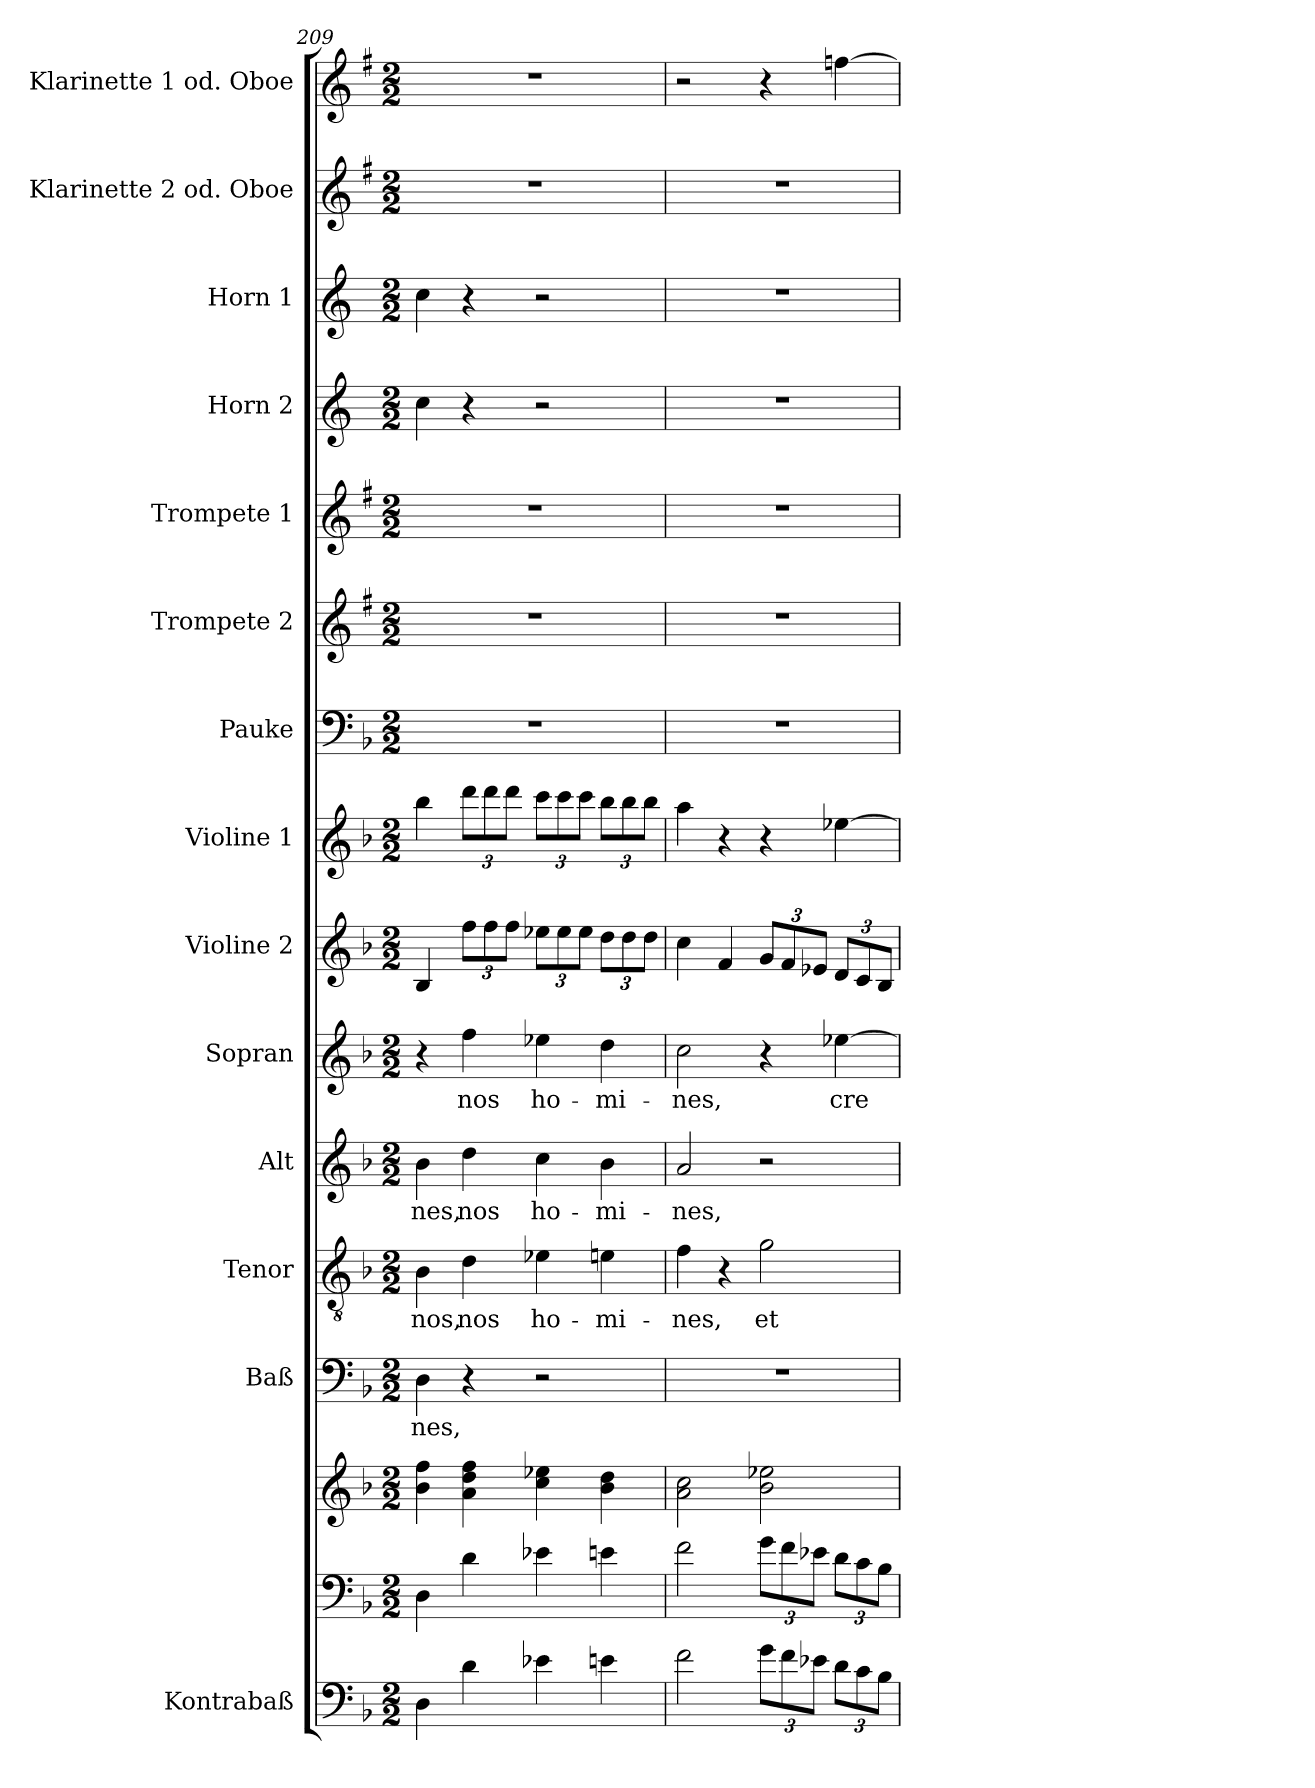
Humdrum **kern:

**kern	**kern	**kern	**kern	**text	**kern	**text	**kern	**text	**kern	**text	**kern	**kern	**kern	**kern	**kern	**kern	**kern	**kern	**kern
*part15	*part14	*part14	*part13	*part13	*part12	*part12	*part11	*part11	*part10	*part10	*part9	*part8	*part7	*part6	*part5	*part4	*part3	*part2	*part1
*staff16	*staff15	*staff14	*staff13	*staff13	*staff12	*staff12	*staff11	*staff11	*staff10	*staff10	*staff9	*staff8	*staff7	*staff6	*staff5	*staff4	*staff3	*staff2	*staff1
*I"Kontrabaß	*	*	*I"Baß	*	*I"Tenor	*	*I"Alt	*	*I"Sopran	*	*I"Violine 2	*I"Violine 1	*I"Pauke	*I"Trompete 2	*I"Trompete 1	*I"Horn 2	*I"Horn 1	*I"Klarinette 2 od. Oboe	*I"Klarinette 1 od. Oboe
*	*	*	*	*	*	*	*	*	*	*	*	*	*	*I'Tpt	*I'Tpt	*I'Hn	*I'Hn	*	*
*clefF4	*clefF4	*clefG2	*clefF4	*	*clefGv2	*	*clefG2	*	*clefG2	*	*clefG2	*clefG2	*clefF4	*clefG2	*clefG2	*clefG2	*clefG2	*clefG2	*clefG2
*ITrd7c12	*	*	*	*	*	*	*	*	*	*	*	*	*	*ITrd1c2	*ITrd1c2	*ITrd4c7	*ITrd4c7	*ITrd1c2	*ITrd1c2
*k[b-]	*k[b-]	*k[b-]	*k[b-]	*	*k[b-]	*	*k[b-]	*	*k[b-]	*	*k[b-]	*k[b-]	*k[b-]	*k[b-]	*k[b-]	*k[b-]	*k[b-]	*k[b-]	*k[b-]
*F:	*F:	*F:	*F:	*	*F:	*	*F:	*	*F:	*	*F:	*F:	*F:	*F:	*F:	*F:	*F:	*F:	*F:
*M2/2	*M2/2	*M2/2	*M2/2	*	*M2/2	*	*M2/2	*	*M2/2	*	*M2/2	*M2/2	*M2/2	*M2/2	*M2/2	*M2/2	*M2/2	*M2/2	*M2/2
=209	=209	=209	=209	=209	=209	=209	=209	=209	=209	=209	=209	=209	=209	=209	=209	=209	=209	=209	=209
!	!	!	!	!LO:LY:b	!	!LO:LY:b	!	!LO:LY:b	!	!	!	!	!	!	!	!	!	!	!
4DD\	4D\	4b-\ 4ff\	4D\	-nes,	4B-\	nos,	4b-\	-nes,	4r	.	4B-/	4bb-\	1r	1r	1r	4f\	4f\	1r	1r
!	!	!	!	!	!	!LO:LY:b	!	!LO:LY:b	!	!LO:LY:b	!	!	!	!	!	!	!	!	!
*	*	*	*	*	*	*	*	*	*	*	*Xbrackettup	*Xbrackettup	*	*	*	*	*	*	*
4D\	4d\	4a\ 4dd\ 4ff\	4r	.	4d\	nos	4dd\	nos	4ff\	nos	12ff\L	12ddd\L	.	.	.	4r	4r	.	.
.	.	.	.	.	.	.	.	.	.	.	12ff\	12ddd\	.	.	.	.	.	.	.
.	.	.	.	.	.	.	.	.	.	.	12ff\J	12ddd\J	.	.	.	.	.	.	.
!	!	!	!	!	!	!LO:LY:b	!	!LO:LY:b	!	!LO:LY:b	!	!	!	!	!	!	!	!	!
4E-X\	4e-X\	4cc\ 4ee-X\	2r	.	4e-X\	ho-	4cc\	ho-	4ee-X\	ho-	12ee-X\L	12ccc\L	.	.	.	2r	2r	.	.
.	.	.	.	.	.	.	.	.	.	.	12ee-\	12ccc\	.	.	.	.	.	.	.
.	.	.	.	.	.	.	.	.	.	.	12ee-\J	12ccc\J	.	.	.	.	.	.	.
!	!	!	!	!	!	!LO:LY:b	!	!LO:LY:b	!	!LO:LY:b	!	!	!	!	!	!	!	!	!
4En\	4en\	4b-\ 4dd\	.	.	4en\	-mi-	4b-\	-mi-	4dd\	-mi-	12dd\L	12bb-\L	.	.	.	.	.	.	.
.	.	.	.	.	.	.	.	.	.	.	12dd\	12bb-\	.	.	.	.	.	.	.
.	.	.	.	.	.	.	.	.	.	.	12dd\J	12bb-\J	.	.	.	.	.	.	.
=210	=210	=210	=210	=210	=210	=210	=210	=210	=210	=210	=210	=210	=210	=210	=210	=210	=210	=210	=210
!	!	!	!	!	!	!LO:LY:b	!	!LO:LY:b	!	!LO:LY:b	!	!	!	!	!	!	!	!	!
2F\	2f\	2a\ 2cc\	1r	.	4f\	-nes,	2a/	-nes,	2cc\	-nes,	4cc\	4aa\	1r	1r	1r	1r	1r	1r	2r
.	.	.	.	.	4r	.	.	.	.	.	4f/	4r	.	.	.	.	.	.	.
!	!	!	!	!	!	!LO:LY:b	!	!	!	!	!	!	!	!	!	!	!	!	!
12G\L	12g\L	2b-\ 2ee-X\	.	.	2g\	et	2r	.	4r	.	12g/L	4r	.	.	.	.	.	.	4r
12F\	12f\	.	.	.	.	.	.	.	.	.	12f/	.	.	.	.	.	.	.	.
12E-X\J	12e-X\J	.	.	.	.	.	.	.	.	.	12e-X/J	.	.	.	.	.	.	.	.
!	!	!	!	!	!	!	!	!	!	!LO:LY:b	!	!	!	!	!	!	!	!	!
12D\L	12d\L	.	.	.	.	.	.	.	[4ee-X\	cre-	12d/L	[4ee-X\	.	.	.	.	.	.	[4ee-X\
12C\	12c\	.	.	.	.	.	.	.	.	.	12c/	.	.	.	.	.	.	.	.
12BB-\J	12B-\J	.	.	.	.	.	.	.	.	.	12B-/J	.	.	.	.	.	.	.	.
=	=	=	=	=	=	=	=	=	=	=	=	=	=	=	=	=	=	=	=
*-	*-	*-	*-	*-	*-	*-	*-	*-	*-	*-	*-	*-	*-	*-	*-	*-	*-	*-	*-
